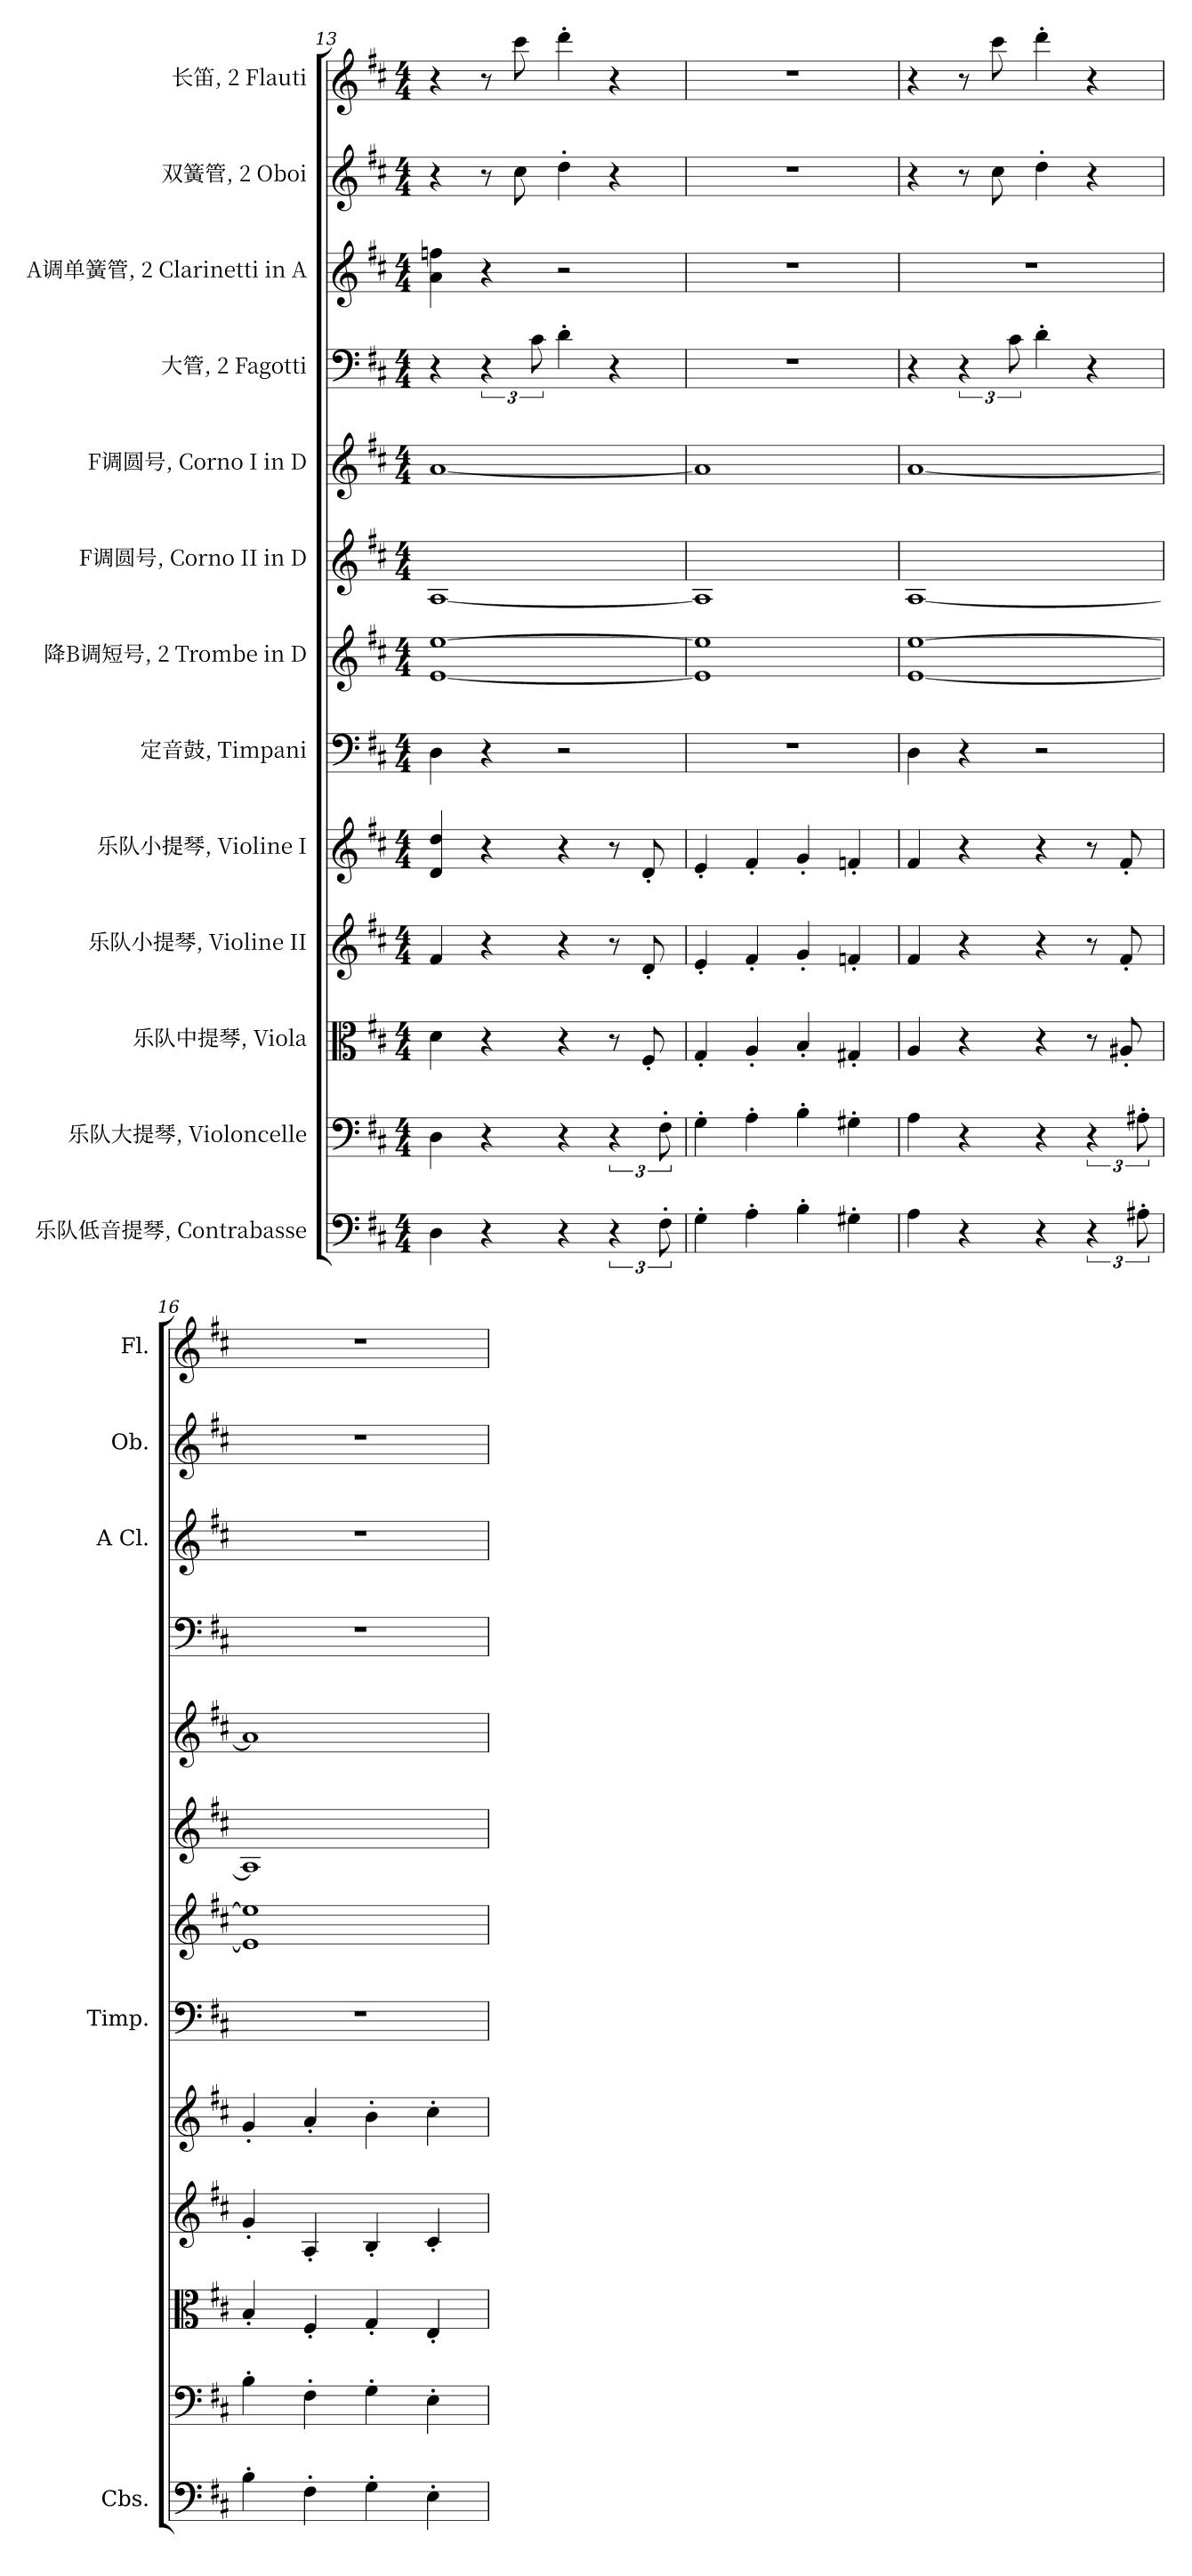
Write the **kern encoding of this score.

**kern	**kern	**kern	**kern	**kern	**kern	**kern	**kern	**kern	**kern	**kern	**kern	**kern
*part13	*part12	*part11	*part10	*part9	*part8	*part7	*part6	*part5	*part4	*part3	*part2	*part1
*staff13	*staff12	*staff11	*staff10	*staff9	*staff8	*staff7	*staff6	*staff5	*staff4	*staff3	*staff2	*staff1
*I"乐队低音提琴, Contrabasse	*I"乐队大提琴, Violoncelle	*I"乐队中提琴, Viola	*I"乐队小提琴, Violine II	*I"乐队小提琴, Violine I	*I"定音鼓, Timpani	*I"降B调短号, 2 Trombe in D	*I"F调圆号, Corno II in D	*I"F调圆号, Corno I in D	*I"大管, 2 Fagotti	*I"A调单簧管, 2 Clarinetti in A	*I"双簧管, 2 Oboi	*I"长笛, 2 Flauti
*I'Cbs.	*	*	*	*	*I'Timp.	*	*	*	*	*I'A Cl.	*I'Ob.	*I'Fl.
*clefF4	*clefF4	*clefC3	*clefG2	*clefG2	*clefF4	*clefG2	*clefG2	*clefG2	*clefF4	*clefG2	*clefG2	*clefG2
*ITrd7c12	*	*	*	*	*	*ITrd1c2	*ITrd4c7	*ITrd4c7	*	*ITrd2c3	*	*
*k[f#c#]	*k[f#c#]	*k[f#c#]	*k[f#c#]	*k[f#c#]	*k[f#c#]	*k[]	*k[f#]	*k[f#]	*k[f#c#]	*k[f#c#g#d#a#]	*k[f#c#]	*k[f#c#]
*M4/4	*M4/4	*M4/4	*M4/4	*M4/4	*M4/4	*M4/4	*M4/4	*M4/4	*M4/4	*M4/4	*M4/4	*M4/4
*MM278	*MM278	*MM278	*MM278	*MM278	*MM278	*MM278	*MM278	*MM278	*MM278	*MM278	*MM278	*MM278
=13	=13	=13	=13	=13	=13	=13	=13	=13	=13	=13	=13	=13
4DD\	4D\	4d\	4f#/	4d/ 4dd/	4D\	[1d [1dd	[1D	[1d	4r	4f#\ 4ddn\	4r	4r
4r	4r	4r	4r	4r	4r	.	.	.	6r	4r	8r	8r
.	.	.	.	.	.	.	.	.	.	.	8cc#\	8ccc#\
.	.	.	.	.	.	.	.	.	12c#\	.	.	.
*	*	*	*	*	*	*	*	*	*	*	*	*MM310
4r	4r	4r	4r	4r	2r	.	.	.	4d'\	2r	4dd'\	4ddd'\
6r	6r	8r	8r	8r	.	.	.	.	4r	.	4r	4r
.	.	8F#'/	8d'/	8d'/	.	.	.	.	.	.	.	.
12FF#'\	12F#'\	.	.	.	.	.	.	.	.	.	.	.
=14	=14	=14	=14	=14	=14	=14	=14	=14	=14	=14	=14	=14
*	*	*	*	*	*	*	*	*	*	*	*	*MM278
4GG'\	4G'\	4G'/	4e'/	4e'/	1r	1d] 1dd]	1D]	1d]	1r	1r	1r	1r
4AA'\	4A'\	4A'/	4f#'/	4f#'/	.	.	.	.	.	.	.	.
4BB'\	4B'\	4B'/	4g'/	4g'/	.	.	.	.	.	.	.	.
4GG#X'\	4G#X'\	4G#X'/	4fn'/	4fn'/	.	.	.	.	.	.	.	.
=15	=15	=15	=15	=15	=15	=15	=15	=15	=15	=15	=15	=15
*	*	*	*	*	*	*	*	*	*	*	*	*MM278
4AA\	4A\	4A/	4f#/	4f#/	4D\	[1d [1dd	[1D	[1d	4r	1r	4r	4r
4r	4r	4r	4r	4r	4r	.	.	.	6r	.	8r	8r
.	.	.	.	.	.	.	.	.	.	.	8cc#\	8ccc#\
.	.	.	.	.	.	.	.	.	12c#\	.	.	.
*	*	*	*	*	*	*	*	*	*	*	*	*MM310
4r	4r	4r	4r	4r	2r	.	.	.	4d'\	.	4dd'\	4ddd'\
6r	6r	8r	8r	8r	.	.	.	.	4r	.	4r	4r
.	.	8A#X'/	8f#'/	8f#'/	.	.	.	.	.	.	.	.
12AA#X'\	12A#X'\	.	.	.	.	.	.	.	.	.	.	.
!!LO:PB:g=z
=16	=16	=16	=16	=16	=16	=16	=16	=16	=16	=16	=16	=16
*	*	*	*	*	*	*	*	*	*	*	*	*MM278
4BB'\	4B'\	4B'/	4g'/	4g'/	1r	1d] 1dd]	1D]	1d]	1r	1r	1r	1r
4FF#'\	4F#'\	4F#'/	4A'/	4a'/	.	.	.	.	.	.	.	.
4GG'\	4G'\	4G'/	4B'/	4b'\	.	.	.	.	.	.	.	.
4EE'\	4E'\	4E'/	4c#'/	4cc#'\	.	.	.	.	.	.	.	.
=	=	=	=	=	=	=	=	=	=	=	=	=
*-	*-	*-	*-	*-	*-	*-	*-	*-	*-	*-	*-	*-
